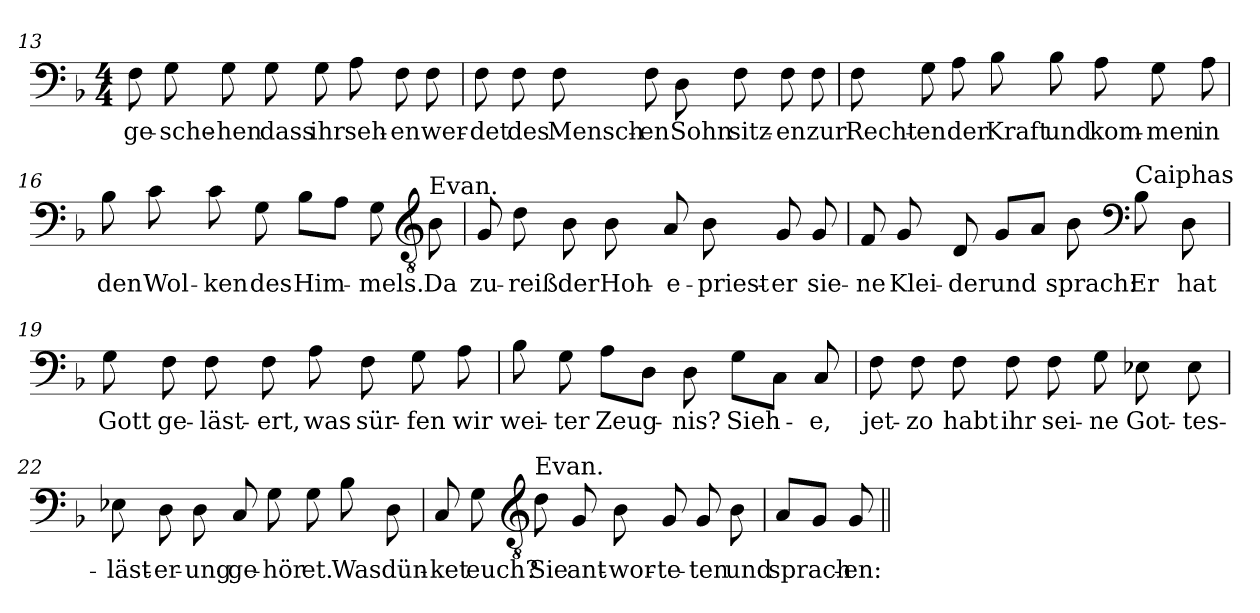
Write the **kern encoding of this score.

**kern	**text
*part1	*part1
*staff1	*staff1
*clefF4	*
*k[b-]	*
*F:	*
*M4/4	*
=13	=13
!	!LO:LY:b:color=#000000
8Fi\	ge-
!	!LO:LY:b:color=#000000
8Gi\	-sche-
!	!LO:LY:b:color=#000000
8Gi\	-hen
!	!LO:LY:b:color=#000000
8Gi\	dass
!	!LO:LY:b:color=#000000
8Gi\	ihr
!	!LO:LY:b:color=#000000
8Ai\	seh-
!	!LO:LY:b:color=#000000
8Fi\	-en
!	!LO:LY:b:color=#000000
8Fi\	wer-
!!LO:LB:g=z
=14	=14
!	!LO:LY:b:color=#000000
8Fi\	-det
!	!LO:LY:b:color=#000000
8Fi\	des
!	!LO:LY:b:color=#000000
8Fi\	Mensch-
!	!LO:LY:b:color=#000000
8Fi\	-en
!	!LO:LY:b:color=#000000
8Di\	Sohn
!	!LO:LY:b:color=#000000
8Fi\	sitz-
!	!LO:LY:b:color=#000000
8Fi\	-en
!	!LO:LY:b:color=#000000
8Fi\	zur
=15	=15
!	!LO:LY:b:color=#000000
8Fi\	Recht-
!	!LO:LY:b:color=#000000
8Gi\	-en
!	!LO:LY:b:color=#000000
8Ai\	der
!	!LO:LY:b:color=#000000
8B-i\	Kraft
!	!LO:LY:b:color=#000000
8B-i\	und
!	!LO:LY:b:color=#000000
8Ai\	kom-
!	!LO:LY:b:color=#000000
8Gi\	-men
!	!LO:LY:b:color=#000000
8Ai\	in
=16	=16
!	!LO:LY:b:color=#000000
8B-i\	den
!	!LO:LY:b:color=#000000
8ci\	Wol-
!	!LO:LY:b:color=#000000
8ci\	-ken
!	!LO:LY:b:color=#000000
8Gi\	des
!	!LO:LY:b:color=#000000
8B-i\L	Him-
8Ai\J	.
!	!LO:LY:b:color=#000000
8Gi\	-mels.
*clefGv2	*
!LO:TX:a:t=Evan.	!
!	!LO:LY:b:color=#000000
8B-i\	Da
!!LO:LB:g=z
=17	=17
!	!LO:LY:b:color=#000000
8Gi/	zu-
!	!LO:LY:b:color=#000000
8di\	-reiß
!	!LO:LY:b:color=#000000
8B-i\	der
!	!LO:LY:b:color=#000000
8B-i\	Hoh-
!	!LO:LY:b:color=#000000
8Ai/	-e-
!	!LO:LY:b:color=#000000
8B-i\	-priest-
!	!LO:LY:b:color=#000000
8Gi/	-er
!	!LO:LY:b:color=#000000
8Gi/	sie-
=18	=18
!	!LO:LY:b:color=#000000
8Fi/	-ne
!	!LO:LY:b:color=#000000
8Gi/	Klei-
!	!LO:LY:b:color=#000000
8Di/	-der
!	!LO:LY:b:color=#000000
8Gi/L	und
8Ai/J	.
!	!LO:LY:b:color=#000000
8B-i\	sprach:
*clefF4	*
!LO:TX:a:t=Caiphas	!
!	!LO:LY:b:color=#000000
8B-i\	Er
!	!LO:LY:b:color=#000000
8Di\	hat
=19	=19
!	!LO:LY:b:color=#000000
8Gi\	Gott
!	!LO:LY:b:color=#000000
8Fi\	ge-
!	!LO:LY:b:color=#000000
8Fi\	-läst-
!	!LO:LY:b:color=#000000
8Fi\	-ert,
!	!LO:LY:b:color=#000000
8Ai\	was
!	!LO:LY:b:color=#000000
8Fi\	sür-
!	!LO:LY:b:color=#000000
8Gi\	-fen
!	!LO:LY:b:color=#000000
8Ai\	wir
!!LO:LB:g=z
=20	=20
!	!LO:LY:b:color=#000000
8B-i\	wei-
!	!LO:LY:b:color=#000000
8Gi\	-ter
!	!LO:LY:b:color=#000000
8Ai\L	Zeug-
8Di\J	.
!	!LO:LY:b:color=#000000
8Di\	-nis?
!	!LO:LY:b:color=#000000
8Gi\L	Sieh-
8Ci\J	.
!	!LO:LY:b:color=#000000
8Ci/	-e,
=21	=21
!	!LO:LY:b:color=#000000
8Fi\	jet-
!	!LO:LY:b:color=#000000
8Fi\	-zo
!	!LO:LY:b:color=#000000
8Fi\	habt
!	!LO:LY:b:color=#000000
8Fi\	ihr
!	!LO:LY:b:color=#000000
8Fi\	sei-
!	!LO:LY:b:color=#000000
8Gi\	-ne
!	!LO:LY:b:color=#000000
8E-Xi\	Got-
!	!LO:LY:b:color=#000000
8E-i\	-tes-
!!LO:LB:g=z
=22	=22
!	!LO:LY:b:color=#000000
8E-Xi\	-läst-
!	!LO:LY:b:color=#000000
8Di\	-er-
!	!LO:LY:b:color=#000000
8Di\	-ung
!	!LO:LY:b:color=#000000
8Ci/	ge-
!	!LO:LY:b:color=#000000
8Gi\	-hör
!	!LO:LY:b:color=#000000
8Gi\	et.
!	!LO:LY:b:color=#000000
8B-i\	Was
!	!LO:LY:b:color=#000000
8Di\	dün-
=23	=23
!	!LO:LY:b:color=#000000
8Ci/	-ket
!	!LO:LY:b:color=#000000
8Gi\	euch?
*clefGv2	*
!LO:TX:a:t=Evan.	!
!	!LO:LY:b:color=#000000
8di\	Sie
!	!LO:LY:b:color=#000000
8Gi/	ant-
!	!LO:LY:b:color=#000000
8B-i\	-wor-
!	!LO:LY:b:color=#000000
8Gi/	-te-
!	!LO:LY:b:color=#000000
8Gi/	-ten
!	!LO:LY:b:color=#000000
8B-i\	und
=24	=24
!	!LO:LY:b:color=#000000
8Ai/L	sprach-
8Gi/J	.
!	!LO:LY:b:color=#000000
8Gi/	-en:
=||	=||
*-	*-
